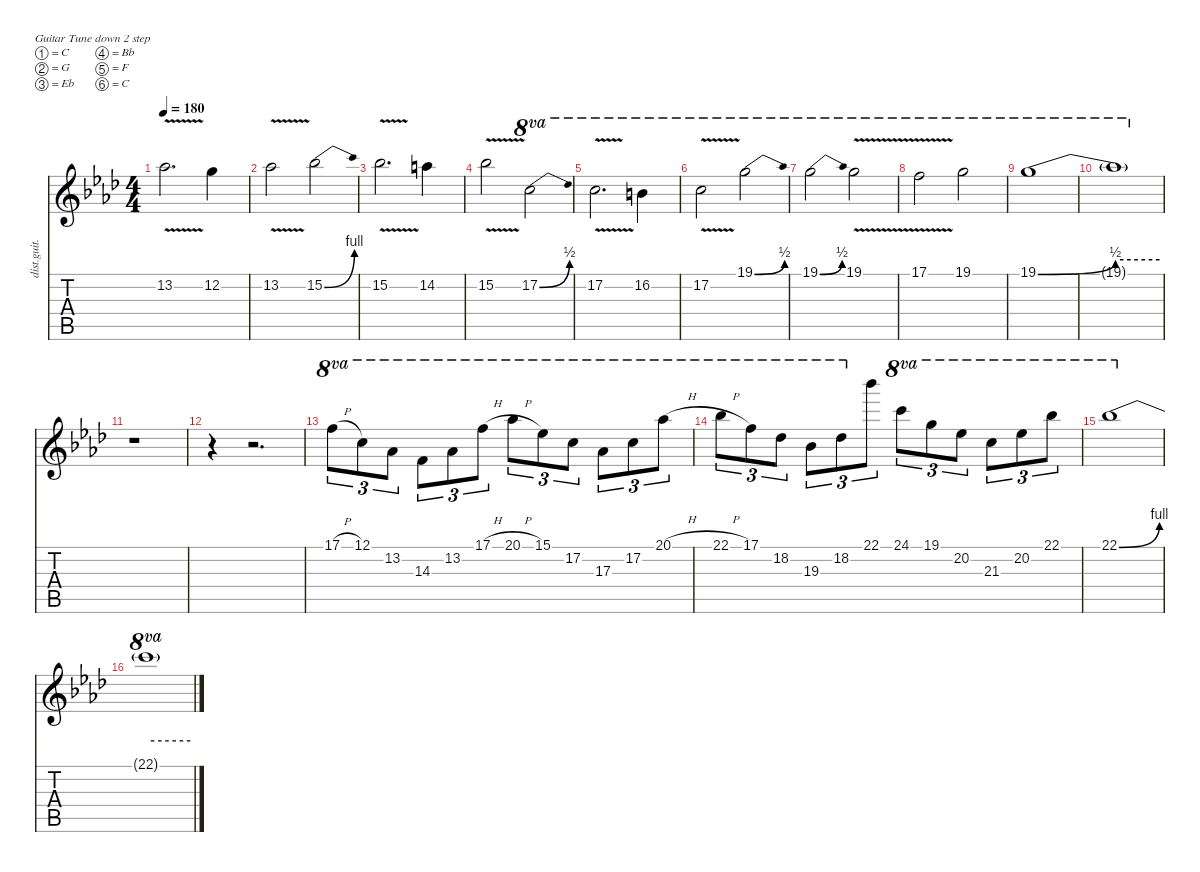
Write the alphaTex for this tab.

\defaultSystemsLayout 4
\hideDynamics
\bracketExtendMode nobrackets
\track ("Sam" "dist.guit.") {mute instrument distortionguitar}
\staff {score tabs}
\tuning (C4 G3 Eb3 Bb2 F2 C2)
\ts (4 4)
\beaming (8 2 2 2 2)
\tempo 180
\clef g2
\ks fminor
13.2{v acc b}.2{d dy f instrument distortionguitar beam Down} 12.2{acc forcenatural}.4{beam Down} |
13.2{v acc b}.2{beam Down} 15.2{be (bend 0 0 15 4) acc b}.2{beam Down} |
15.2{v acc b}.2{d beam Down} 14.2{acc forcenatural}.4{beam Down} |
15.2{v acc b}.2{beam Down} 17.2{be (bend 0 0 15 2) acc forcenatural}.2{ot 8va beam Down} |
17.2{v acc forcenatural}.2{d ot 8va beam Down} 16.2{acc forcenatural}.4{ot 8va beam Down} |
17.2{v acc forcenatural}.2{ot 8va beam Down} 19.1{be (bend 0 0 15 2) acc forcenatural}.2{ot 8va beam Down} |
19.1{be (bend 0 0 15 2) acc forcenatural}.2{ot 8va beam Down} 19.1{v acc forcenatural}.2{ot 8va beam Down} |
17.1{v acc forcenatural}.2{ot 8va beam Down} 19.1{acc forcenatural}.2{ot 8va beam Down} |
19.1{be (bend 0 0 60 2) acc forcenatural}.1{ot 8va beam Down} |
19.1{be (hold 0 2 60 2) t}.1{ot 8va beam Down} |
r.1{beam Down} |
r.4{beam Down} r.2{d beam Down} |
17.1{h acc forcenatural}.8{tu (3 2) ot 8va beam Down} 12.1{acc forcenatural}.8{tu (3 2) ot 8va beam Down} 13.2{acc b}.8{tu (3 2) ot 8va beam Down} 14.3{acc forcenatural}.8{tu (3 2) ot 8va beam Down} 13.2{acc b}.8{tu (3 2) ot 8va beam Down} 17.1{h acc forcenatural}.8{tu (3 2) ot 8va beam Down} 20.1{h acc b}.8{tu (3 2) ot 8va beam Down} 15.1{acc b}.8{tu (3 2) ot 8va beam Down} 17.2{acc forcenatural}.8{tu (3 2) ot 8va beam Down} 17.3{acc b}.8{tu (3 2) ot 8va beam Down} 17.2{acc forcenatural}.8{tu (3 2) ot 8va beam Down} 20.1{h acc b}.8{tu (3 2) ot 8va beam Down} |
22.1{h acc b}.8{tu (3 2) ot 8va beam Down} 17.1{acc forcenatural}.8{tu (3 2) ot 8va beam Down} 18.2{acc b}.8{tu (3 2) ot 8va beam Down} 19.3{acc b}.8{tu (3 2) ot 8va beam Down} 18.2{acc b}.8{tu (3 2) ot 8va beam Down} 22.1{acc b}.8{tu (3 2) beam Down} 24.1{acc forcenatural}.8{tu (3 2) ot 8va dy mf beam Down} 19.1{acc forcenatural}.8{tu (3 2) ot 8va beam Down} 20.2{acc b}.8{tu (3 2) ot 8va beam Down} 21.3{acc forcenatural}.8{tu (3 2) ot 8va dy f beam Down} 20.2{acc b}.8{tu (3 2) ot 8va beam Down} 22.1{acc b}.8{tu (3 2) ot 8va beam Down} |
22.1{be (bend 0 0 60 4) acc b}.1{ot 8va beam Down} |
22.1{be (hold 0 4 60 4) t}.1{ot 8va beam Down}
